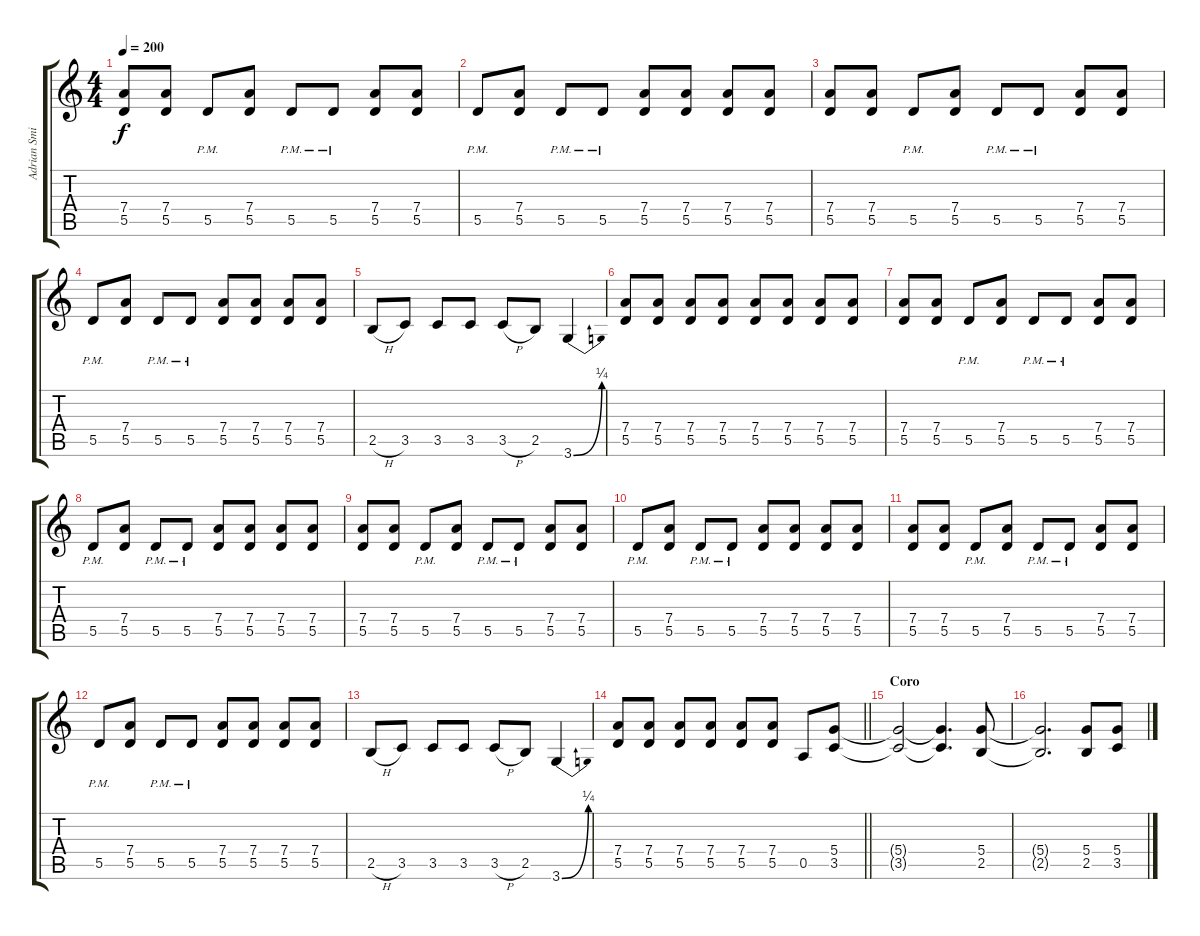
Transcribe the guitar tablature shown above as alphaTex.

\track ("Adrian Smith" "Adrian Smi") {instrument distortionguitar}
\staff {score tabs}
\tuning (E4 B3 G3 D3 A2 E2) {hide}
\ts (4 4)
\tempo 200
\clef g2
\ks c
(7.4 5.5).8{dy f} (7.4 5.5).8 5.5{pm}.8 (7.4 5.5).8 5.5{pm}.8 5.5{pm}.8 (7.4 5.5).8 (7.4 5.5).8 |
5.5{pm}.8 (7.4 5.5).8 5.5{pm}.8 5.5{pm}.8 (7.4 5.5).8 (7.4 5.5).8 (7.4 5.5).8 (7.4 5.5).8 |
(7.4 5.5).8 (7.4 5.5).8 5.5{pm}.8 (7.4 5.5).8 5.5{pm}.8 5.5{pm}.8 (7.4 5.5).8 (7.4 5.5).8 |
5.5{pm}.8 (7.4 5.5).8 5.5{pm}.8 5.5{pm}.8 (7.4 5.5).8 (7.4 5.5).8 (7.4 5.5).8 (7.4 5.5).8 |
2.5{h}.8 3.5.8 3.5.8 3.5.8 3.5{h}.8 2.5.8 3.6{be (bend 0 0 60 1)}.4 |
(7.4 5.5).8 (7.4 5.5).8 (7.4 5.5).8 (7.4 5.5).8 (7.4 5.5).8 (7.4 5.5).8 (7.4 5.5).8 (7.4 5.5).8 |
(7.4 5.5).8 (7.4 5.5).8 5.5{pm}.8 (7.4 5.5).8 5.5{pm}.8 5.5{pm}.8 (7.4 5.5).8 (7.4 5.5).8 |
5.5{pm}.8 (7.4 5.5).8 5.5{pm}.8 5.5{pm}.8 (7.4 5.5).8 (7.4 5.5).8 (7.4 5.5).8 (7.4 5.5).8 |
(7.4 5.5).8 (7.4 5.5).8 5.5{pm}.8 (7.4 5.5).8 5.5{pm}.8 5.5{pm}.8 (7.4 5.5).8 (7.4 5.5).8 |
5.5{pm}.8 (7.4 5.5).8 5.5{pm}.8 5.5{pm}.8 (7.4 5.5).8 (7.4 5.5).8 (7.4 5.5).8 (7.4 5.5).8 |
(7.4 5.5).8 (7.4 5.5).8 5.5{pm}.8 (7.4 5.5).8 5.5{pm}.8 5.5{pm}.8 (7.4 5.5).8 (7.4 5.5).8 |
5.5{pm}.8 (7.4 5.5).8 5.5{pm}.8 5.5{pm}.8 (7.4 5.5).8 (7.4 5.5).8 (7.4 5.5).8 (7.4 5.5).8 |
2.5{h}.8 3.5.8 3.5.8 3.5.8 3.5{h}.8 2.5.8 3.6{be (bend 0 0 60 1)}.4 |
\barLineRight lightlight
(7.4 5.5).8 (7.4 5.5).8 (7.4 5.5).8 (7.4 5.5).8 (7.4 5.5).8 (7.4 5.5).8 0.5.8 (5.4 3.5).8 |
\section ("" "Coro")
(5.4{t} 3.5{t}).2 (5.4{t} 3.5{t}).4{d} (5.4 2.5).8 |
(5.4{t} 2.5{t}).2{d} (5.4 2.5).8 (5.4 3.5).8
